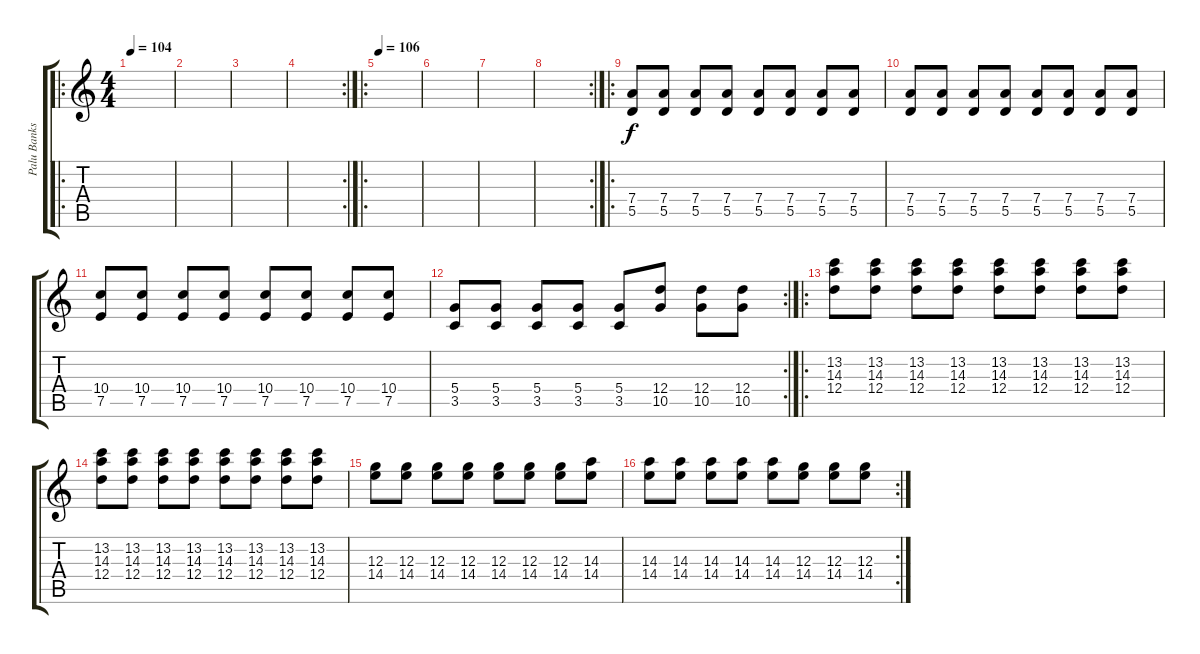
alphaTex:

\track ("Palu Banks (Guitar 2)" "Palu Banks") {instrument electricguitarclean}
\staff {score tabs}
\tuning (E4 B3 G3 D3 A2 E2) {hide}
\ro
\ts (4 4)
\tempo 104
\clef g2
\ks c
|
|
|
\rc 2
|
\ro
\tempo 106
|
|
|
\rc 2
|
\ro
(7.4 5.5).8 (7.4 5.5).8 (7.4 5.5).8 (7.4 5.5).8 (7.4 5.5).8 (7.4 5.5).8 (7.4 5.5).8 (7.4 5.5).8 |
(7.4 5.5).8 (7.4 5.5).8 (7.4 5.5).8 (7.4 5.5).8 (7.4 5.5).8 (7.4 5.5).8 (7.4 5.5).8 (7.4 5.5).8 |
(10.4 7.5).8 (10.4 7.5).8 (10.4 7.5).8 (10.4 7.5).8 (10.4 7.5).8 (10.4 7.5).8 (10.4 7.5).8 (10.4 7.5).8 |
\rc 2
(5.4 3.5).8 (5.4 3.5).8 (5.4 3.5).8 (5.4 3.5).8 (5.4 3.5).8 (12.4 10.5).8 (12.4 10.5).8 (12.4 10.5).8 |
\ro
(13.2 14.3 12.4).8 (13.2 14.3 12.4).8 (13.2 14.3 12.4).8 (13.2 14.3 12.4).8 (13.2 14.3 12.4).8 (13.2 14.3 12.4).8 (13.2 14.3 12.4).8 (13.2 14.3 12.4).8 |
(13.2 14.3 12.4).8 (13.2 14.3 12.4).8 (13.2 14.3 12.4).8 (13.2 14.3 12.4).8 (13.2 14.3 12.4).8 (13.2 14.3 12.4).8 (13.2 14.3 12.4).8 (13.2 14.3 12.4).8 |
(12.3 14.4).8 (12.3 14.4).8 (12.3 14.4).8 (12.3 14.4).8 (12.3 14.4).8 (12.3 14.4).8 (12.3 14.4).8 (14.3 14.4).8 |
\rc 2
(14.3 14.4).8 (14.3 14.4).8 (14.3 14.4).8 (14.3 14.4).8 (14.3 14.4).8 (12.3 14.4).8 (12.3 14.4).8 (12.3 14.4).8
